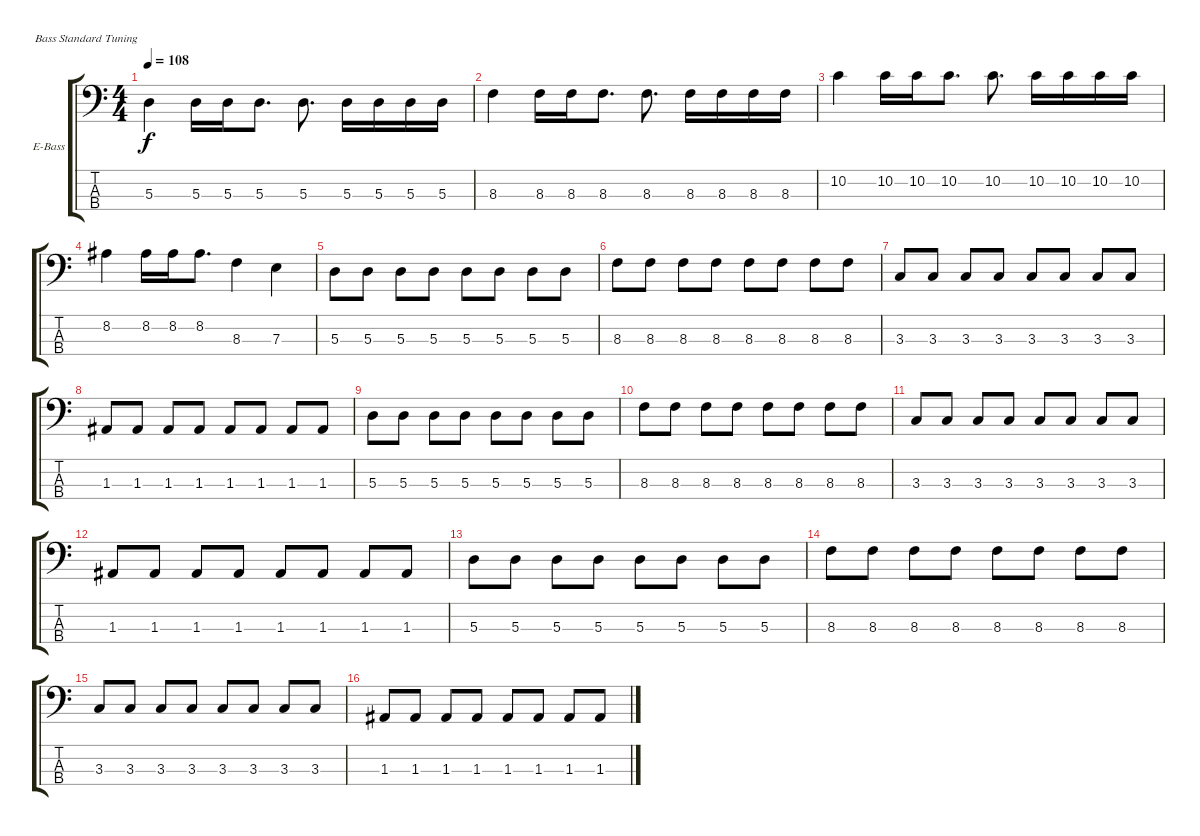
\defaultSystemsLayout 4
\bracketExtendMode groupsimilarinstruments
\firstSystemTrackNameOrientation horizontal
\otherSystemsTrackNameOrientation horizontal
\track ("Electric Bass" "E-Bass") {instrument electricbassfinger}
\staff {score tabs}
\tuning (G2 D2 A1 E1)
\ts (4 4)
\tempo 108
\clef f4
\scale
0.333333
\ks c
5.3.4{dy f} 5.3.16 5.3.16 5.3.8{d} 5.3.8{d} 5.3.16 5.3.16 5.3.16 5.3.16 |
\scale
0.333333 8.3.4 8.3.16 8.3.16 8.3.8{d} 8.3.8{d} 8.3.16 8.3.16 8.3.16 8.3.16 |
\scale
0.333333 10.2.4 10.2.16 10.2.16 10.2.8{d} 10.2.8{d} 10.2.16 10.2.16 10.2.16 10.2.16 |
\scale
0.333333 8.2.4 8.2.16 8.2.16 8.2.8{d} 8.3.4 7.3.4 |
\scale
0.333333 5.3.8 5.3.8 5.3.8 5.3.8 5.3.8 5.3.8 5.3.8 5.3.8 |
\scale
0.333333 8.3.8 8.3.8 8.3.8 8.3.8 8.3.8 8.3.8 8.3.8 8.3.8 |
\scale
0.333333 3.3.8 3.3.8 3.3.8 3.3.8 3.3.8 3.3.8 3.3.8 3.3.8 |
\scale
0.333333 1.3.8 1.3.8 1.3.8 1.3.8 1.3.8 1.3.8 1.3.8 1.3.8 |
\scale
0.333333 5.3.8 5.3.8 5.3.8 5.3.8 5.3.8 5.3.8 5.3.8 5.3.8 |
\scale
0.333333 8.3.8 8.3.8 8.3.8 8.3.8 8.3.8 8.3.8 8.3.8 8.3.8 |
\scale
0.333333 3.3.8 3.3.8 3.3.8 3.3.8 3.3.8 3.3.8 3.3.8 3.3.8 |
\scale
0.333333 1.3.8 1.3.8 1.3.8 1.3.8 1.3.8 1.3.8 1.3.8 1.3.8 |
\scale
0.333333 5.3.8 5.3.8 5.3.8 5.3.8 5.3.8 5.3.8 5.3.8 5.3.8 |
\scale
0.333333 8.3.8 8.3.8 8.3.8 8.3.8 8.3.8 8.3.8 8.3.8 8.3.8 |
\scale
0.333333 3.3.8 3.3.8 3.3.8 3.3.8 3.3.8 3.3.8 3.3.8 3.3.8 |
\scale
0.333333 1.3.8 1.3.8 1.3.8 1.3.8 1.3.8 1.3.8 1.3.8 1.3.8
